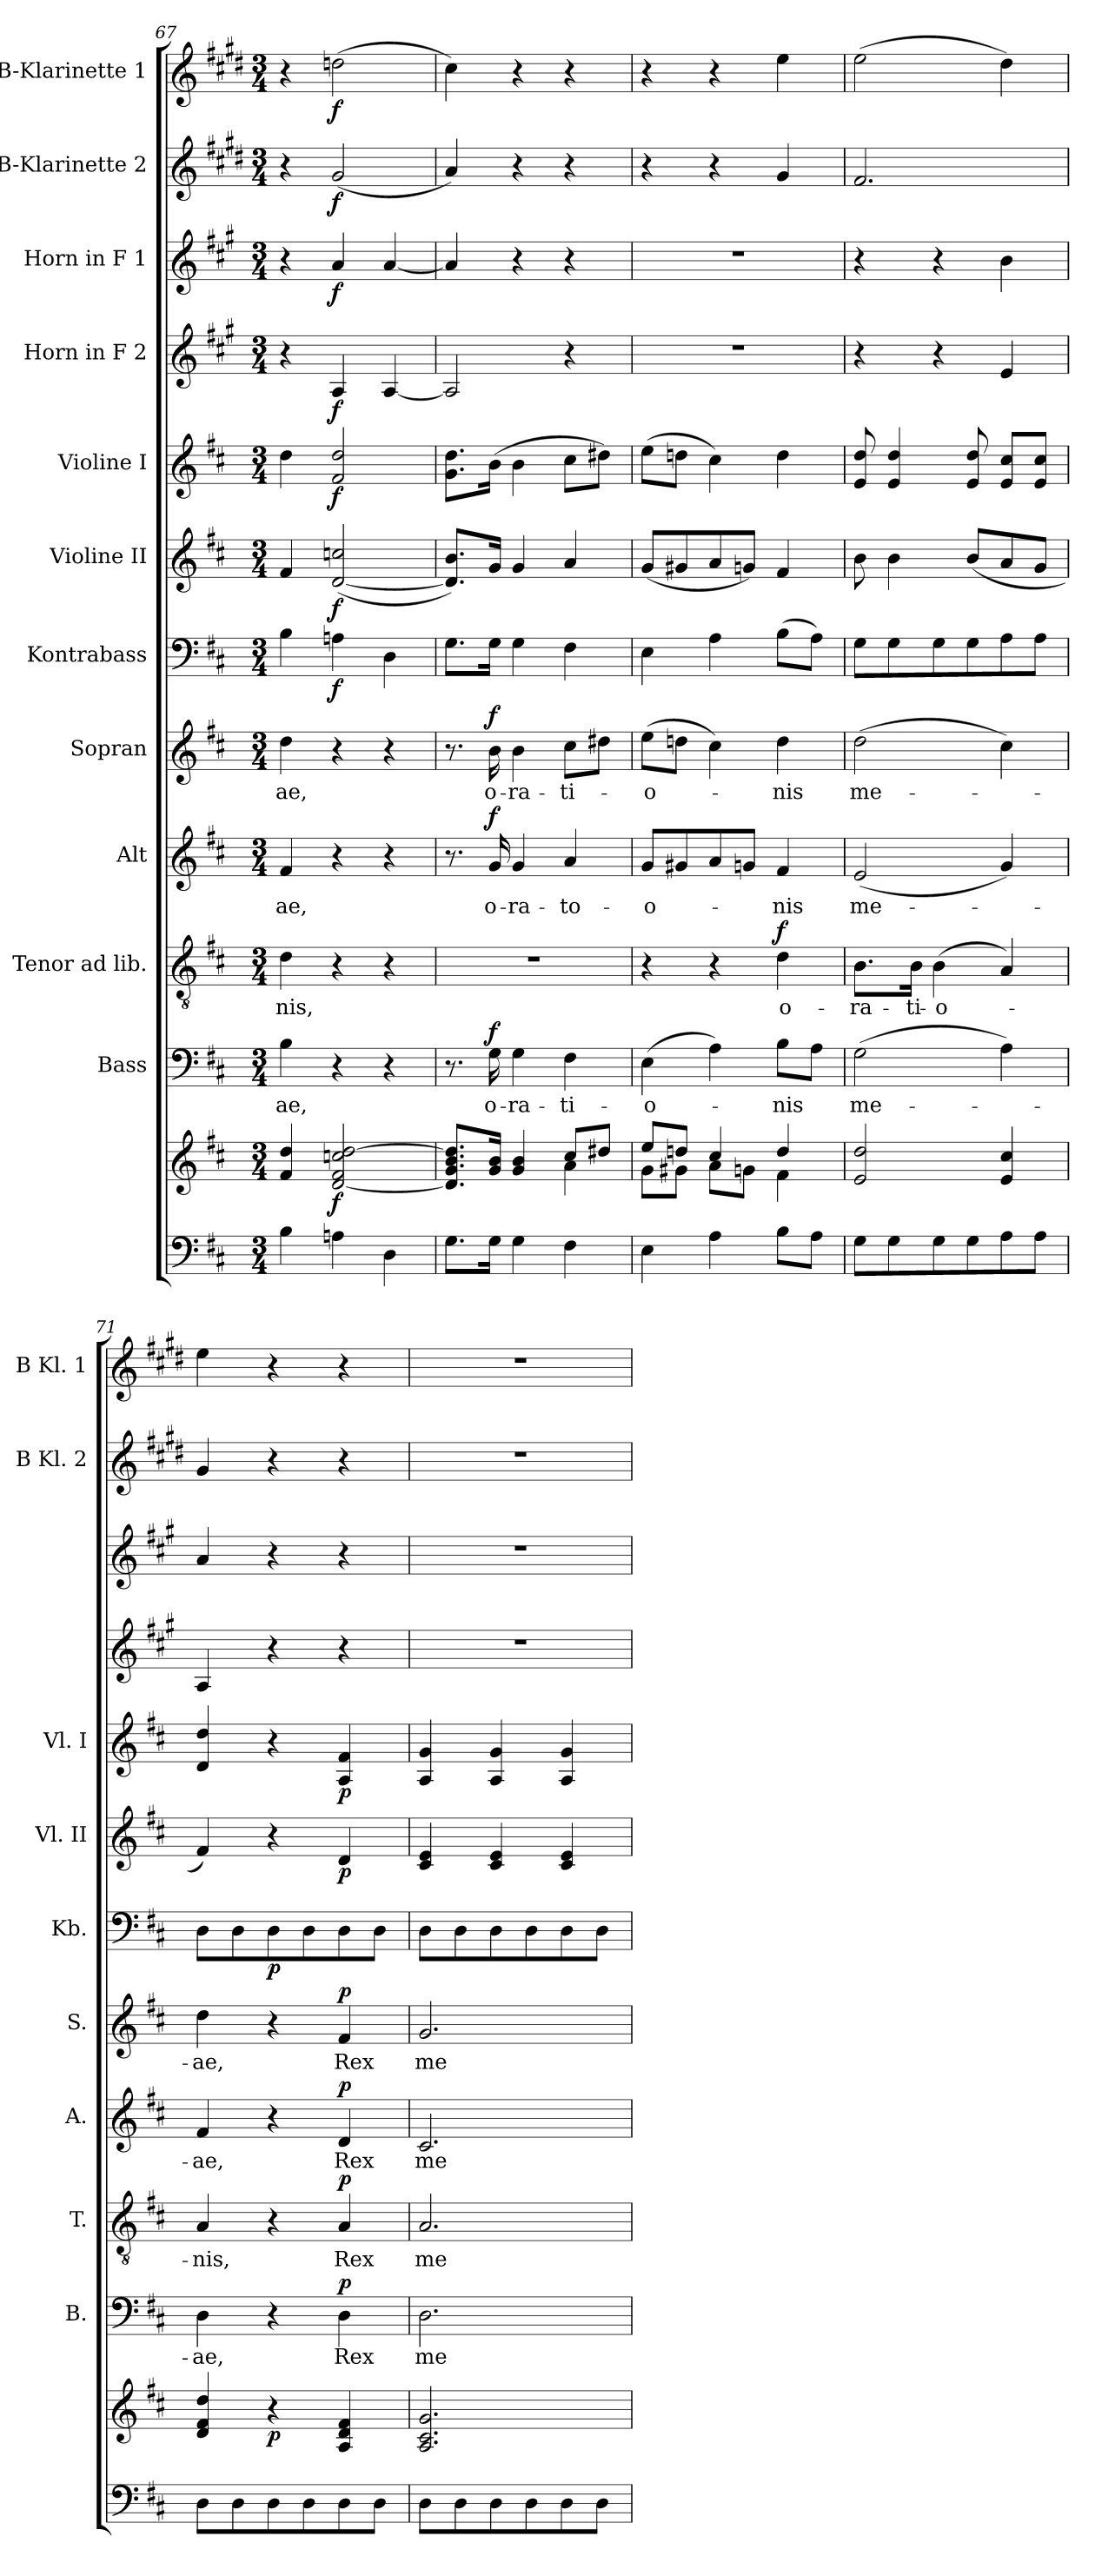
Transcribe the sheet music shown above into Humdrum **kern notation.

**kern	**kern	**dynam	**kern	**text	**dynam	**kern	**text	**dynam	**kern	**text	**dynam	**kern	**text	**dynam	**kern	**dynam	**kern	**dynam	**kern	**dynam	**kern	**dynam	**kern	**dynam	**kern	**dynam	**kern	**dynam
*part12	*part12	*part12	*part11	*part11	*part11	*part10	*part10	*part10	*part9	*part9	*part9	*part8	*part8	*part8	*part7	*part7	*part6	*part6	*part5	*part5	*part4	*part4	*part3	*part3	*part2	*part2	*part1	*part1
*staff13	*staff12	*staff12/13	*staff11	*staff11	*staff11	*staff10	*staff10	*staff10	*staff9	*staff9	*staff9	*staff8	*staff8	*staff8	*staff7	*staff7	*staff6	*staff6	*staff5	*staff5	*staff4	*staff4	*staff3	*staff3	*staff2	*staff2	*staff1	*staff1
*	*	*	*I"Bass	*	*	*I"Tenor ad lib.	*	*	*I"Alt	*	*	*I"Sopran	*	*	*I"Kontrabass	*	*I"Violine II	*	*I"Violine I	*	*I"Horn in F 2	*	*I"Horn in F 1	*	*I"B-Klarinette 2	*	*I"B-Klarinette 1	*
*	*	*	*I'B.	*	*	*I'T.	*	*	*I'A.	*	*	*I'S.	*	*	*I'Kb.	*	*I'Vl. II	*	*I'Vl. I	*	*	*	*	*	*I'B Kl. 2	*	*I'B Kl. 1	*
*clefF4	*clefG2	*	*clefF4	*	*	*clefGv2	*	*	*clefG2	*	*	*clefG2	*	*	*clefF4	*	*clefG2	*	*clefG2	*	*clefG2	*	*clefG2	*	*clefG2	*	*clefG2	*
*	*	*	*	*	*	*	*	*	*	*	*	*	*	*	*ITrd7c12	*	*	*	*	*	*ITrd4c7	*	*ITrd4c7	*	*ITrd1c2	*	*ITrd1c2	*
*k[f#c#]	*k[f#c#]	*	*k[f#c#]	*	*	*k[f#c#]	*	*	*k[f#c#]	*	*	*k[f#c#]	*	*	*k[f#c#]	*	*k[f#c#]	*	*k[f#c#]	*	*k[f#c#]	*	*k[f#c#]	*	*k[f#c#]	*	*k[f#c#]	*
*D:	*D:	*	*D:	*	*	*D:	*	*	*D:	*	*	*D:	*	*	*D:	*	*D:	*	*D:	*	*D:	*	*D:	*	*D:	*	*D:	*
*M3/4	*M3/4	*	*M3/4	*	*	*M3/4	*	*	*M3/4	*	*	*M3/4	*	*	*M3/4	*	*M3/4	*	*M3/4	*	*M3/4	*	*M3/4	*	*M3/4	*	*M3/4	*
=67	=67	=67	=67	=67	=67	=67	=67	=67	=67	=67	=67	=67	=67	=67	=67	=67	=67	=67	=67	=67	=67	=67	=67	=67	=67	=67	=67	=67
!	!	!	!	!LO:LY:b	!	!	!LO:LY:b	!	!	!LO:LY:b	!	!	!LO:LY:b	!	!	!	!	!	!	!	!	!	!	!	!	!	!	!
4B\	4f#/ 4dd/	.	4B\	-ae,	.	4d\	-nis,	.	4f#/	-ae,	.	4dd\	-ae,	.	4BB\	.	4f#/	.	4dd\	.	4r	.	4r	.	4r	.	4r	.
!	!	!LO:DY:b	!	!	!	!	!	!	!	!	!	!	!	!	!	!LO:DY:b	!	!LO:DY:b	!	!LO:DY:b	!	!LO:DY:b	!	!LO:DY:b	!	!LO:DY:b	!	!LO:DY:b
4An\	[2d/ 2f#/ 2ccn/ [2dd/	f	4r	.	.	4r	.	.	4r	.	.	4r	.	.	4AAn\	f	([2d/ 2ccn/	f	2f#/ 2dd/	f	4D/	f	4d/	f	(<2f#/	f	(>2ccn\	f
4D\	.	.	4r	.	.	4r	.	.	4r	.	.	4r	.	.	4DD\	.	.	.	.	.	[4D/	.	[4d/	.	.	.	.	.
=68	=68	=68	=68	=68	=68	=68	=68	=68	=68	=68	=68	=68	=68	=68	=68	=68	=68	=68	=68	=68	=68	=68	=68	=68	=68	=68	=68	=68
*	*^	*	*	*	*	*	*	*	*	*	*	*	*	*	*	*	*	*	*	*	*	*	*	*	*	*	*	*
8.G\L	8.d/] 8.g/ 8.b/ 8.dd/]L	2ryy	.	8.r	.	.	2.r	.	.	8.r	.	.	8.r	.	.	8.GG\L	.	8.d/] 8.b/L)	.	8.g\ 8.dd\L	.	2D/]	.	4d/]	.	4g/)	.	4b\)	.
!	!	!	!	!	!LO:LY:b	!LO:DY:a	!	!	!	!	!LO:LY:b	!LO:DY:a	!	!LO:LY:b	!LO:DY:a	!	!	!	!	!	!	!	!	!	!	!	!	!	!
16G\Jk	16g/ 16b/Jk	.	.	16G\	o-	f	.	.	.	16g/	o-	f	16b\	o-	f	16GG\Jk	.	16g/Jk	.	(>16b\Jk	.	.	.	.	.	.	.	.	.
!	!	!	!	!	!LO:LY:b	!	!	!	!	!	!LO:LY:b	!	!	!LO:LY:b	!	!	!	!	!	!	!	!	!	!	!	!	!	!	!
4G\	4g/ 4b/	.	.	4G\	-ra-	.	.	.	.	4g/	-ra-	.	4b\	-ra-	.	4GG\	.	4g/	.	4b\	.	.	.	4r	.	4r	.	4r	.
!	!	!	!	!	!LO:LY:b	!	!	!	!	!	!LO:LY:b	!	!	!LO:LY:b	!	!	!	!	!	!	!	!	!	!	!	!	!	!	!
4F#\	8cc#/L	4a\	.	4F#\	-ti-	.	.	.	.	4a/	-to-	.	8cc#\L	-ti-	.	4FF#\	.	4a/	.	8cc#\L	.	4r	.	4r	.	4r	.	4r	.
.	8dd#X/J	.	.	.	.	.	.	.	.	.	.	.	8dd#X\J	.	.	.	.	.	.	8dd#X\J)	.	.	.	.	.	.	.	.	.
=69	=69	=69	=69	=69	=69	=69	=69	=69	=69	=69	=69	=69	=69	=69	=69	=69	=69	=69	=69	=69	=69	=69	=69	=69	=69	=69	=69	=69	=69
!	!	!	!	!	!LO:LY:b	!	!	!	!	!	!LO:LY:b	!	!	!LO:LY:b	!	!	!	!	!	!	!	!	!	!	!	!	!	!	!
4E\	8ee/L	8g\L	.	(>4E\	-o-	.	4r	.	.	8g/L	-o-	.	(>8ee\L	-o-	.	4EE\	.	(<8g/L	.	(>8ee\L	.	2.r	.	2.r	.	4r	.	4r	.
.	8ddn/J	8g#X\J	.	.	.	.	.	.	.	8g#X/	.	.	8ddn\J	.	.	.	.	8g#X/	.	8ddn\J	.	.	.	.	.	.	.	.	.
4A\	4cc#/	8a\L	.	4A\)	.	.	4r	.	.	8a/	.	.	4cc#\)	.	.	4AA\	.	8a/	.	4cc#\)	.	.	.	.	.	4r	.	4r	.
.	.	8gn\J	.	.	.	.	.	.	.	8gn/J	.	.	.	.	.	.	.	8gn/J)	.	.	.	.	.	.	.	.	.	.	.
!	!	!	!	!	!LO:LY:b	!	!	!LO:LY:b	!LO:DY:a	!	!LO:LY:b	!	!	!LO:LY:b	!	!	!	!	!	!	!	!	!	!	!	!	!	!	!
8B\L	4dd/	4f#\	.	8B\L	-nis	.	4d\	o-	f	4f#/	-nis	.	4dd\	-nis	.	(>8BB\L	.	4f#/	.	4dd\	.	.	.	.	.	4f#/	.	4dd\	.
8A\J	.	.	.	8A\J	.	.	.	.	.	.	.	.	.	.	.	8AA\J)	.	.	.	.	.	.	.	.	.	.	.	.	.
*	*v	*v	*	*	*	*	*	*	*	*	*	*	*	*	*	*	*	*	*	*	*	*	*	*	*	*	*	*	*
=70	=70	=70	=70	=70	=70	=70	=70	=70	=70	=70	=70	=70	=70	=70	=70	=70	=70	=70	=70	=70	=70	=70	=70	=70	=70	=70	=70	=70
!	!	!	!	!LO:LY:b	!	!	!LO:LY:b	!	!	!LO:LY:b	!	!	!LO:LY:b	!	!	!	!	!	!	!	!	!	!	!	!	!	!	!
8G\L	2e/ 2dd/	.	(>2G\	me-	.	8.B\L	-ra-	.	(<2e/	me-	.	(>2dd\	me-	.	8GG\L	.	8b\	.	8e/ 8dd/	.	4r	.	4r	.	2.e/	.	(>2dd\	.
8G\	.	.	.	.	.	.	.	.	.	.	.	.	.	.	8GG\	.	4b\	.	4e/ 4dd/	.	.	.	.	.	.	.	.	.
!	!	!	!	!	!	!	!LO:LY:b	!	!	!	!	!	!	!	!	!	!	!	!	!	!	!	!	!	!	!	!	!
.	.	.	.	.	.	16B\Jk	-ti-	.	.	.	.	.	.	.	.	.	.	.	.	.	.	.	.	.	.	.	.	.
!	!	!	!	!	!	!	!LO:LY:b	!	!	!	!	!	!	!	!	!	!	!	!	!	!	!	!	!	!	!	!	!
8G\	.	.	.	.	.	(>4B\	-o-	.	.	.	.	.	.	.	8GG\	.	.	.	.	.	4r	.	4r	.	.	.	.	.
8G\	.	.	.	.	.	.	.	.	.	.	.	.	.	.	8GG\	.	(<8b/L	.	8e/ 8dd/	.	.	.	.	.	.	.	.	.
8A\	4e/ 4cc#/	.	4A\)	.	.	4A/)	.	.	4g/)	.	.	4cc#\)	.	.	8AA\	.	8a/	.	8e/ 8cc#/L	.	4A/	.	4e\	.	.	.	4cc#\)	.
8A\J	.	.	.	.	.	.	.	.	.	.	.	.	.	.	8AA\J	.	8g/J	.	8e/ 8cc#/J	.	.	.	.	.	.	.	.	.
!!LO:PB:g=z
=71	=71	=71	=71	=71	=71	=71	=71	=71	=71	=71	=71	=71	=71	=71	=71	=71	=71	=71	=71	=71	=71	=71	=71	=71	=71	=71	=71	=71
!	!	!	!	!LO:LY:b	!	!	!LO:LY:b	!	!	!LO:LY:b	!	!	!LO:LY:b	!	!	!	!	!	!	!	!	!	!	!	!	!	!	!
8D\L	4d/ 4f#/ 4dd/	.	4D\	-ae,	.	4A/	-nis,	.	4f#/	-ae,	.	4dd\	-ae,	.	8DD\L	.	4f#/)	.	4d/ 4dd/	.	4D/	.	4d/	.	4f#/	.	4dd\	.
8D\	.	.	.	.	.	.	.	.	.	.	.	.	.	.	8DD\	.	.	.	.	.	.	.	.	.	.	.	.	.
!	!	!LO:DY:b	!	!	!	!	!	!	!	!	!	!	!	!	!	!LO:DY:b	!	!	!	!	!	!	!	!	!	!	!	!
8D\	4r	p	4r	.	.	4r	.	.	4r	.	.	4r	.	.	8DD\	p	4r	.	4r	.	4r	.	4r	.	4r	.	4r	.
8D\	.	.	.	.	.	.	.	.	.	.	.	.	.	.	8DD\	.	.	.	.	.	.	.	.	.	.	.	.	.
!	!	!	!	!LO:LY:b	!LO:DY:a	!	!LO:LY:b	!LO:DY:a	!	!LO:LY:b	!LO:DY:a	!	!LO:LY:b	!LO:DY:a	!	!	!	!LO:DY:b	!	!LO:DY:b	!	!	!	!	!	!	!	!
8D\	4A/ 4d/ 4f#/	.	4D\	Rex	p	4A/	Rex	p	4d/	Rex	p	4f#/	Rex	p	8DD\	.	4d/	p	4A/ 4f#/	p	4r	.	4r	.	4r	.	4r	.
8D\J	.	.	.	.	.	.	.	.	.	.	.	.	.	.	8DD\J	.	.	.	.	.	.	.	.	.	.	.	.	.
=72	=72	=72	=72	=72	=72	=72	=72	=72	=72	=72	=72	=72	=72	=72	=72	=72	=72	=72	=72	=72	=72	=72	=72	=72	=72	=72	=72	=72
!	!	!	!	!LO:LY:b	!	!	!LO:LY:b	!	!	!LO:LY:b	!	!	!LO:LY:b	!	!	!	!	!	!	!	!	!	!	!	!	!	!	!
8D\L	2.A/ 2.c#/ 2.g/	.	2.D\	me-	.	2.A/	me-	.	2.c#/	me-	.	2.g/	me-	.	8DD\L	.	4c#/ 4e/	.	4A/ 4g/	.	2.r	.	2.r	.	2.r	.	2.r	.
8D\	.	.	.	.	.	.	.	.	.	.	.	.	.	.	8DD\	.	.	.	.	.	.	.	.	.	.	.	.	.
8D\	.	.	.	.	.	.	.	.	.	.	.	.	.	.	8DD\	.	4c#/ 4e/	.	4A/ 4g/	.	.	.	.	.	.	.	.	.
8D\	.	.	.	.	.	.	.	.	.	.	.	.	.	.	8DD\	.	.	.	.	.	.	.	.	.	.	.	.	.
8D\	.	.	.	.	.	.	.	.	.	.	.	.	.	.	8DD\	.	4c#/ 4e/	.	4A/ 4g/	.	.	.	.	.	.	.	.	.
8D\J	.	.	.	.	.	.	.	.	.	.	.	.	.	.	8DD\J	.	.	.	.	.	.	.	.	.	.	.	.	.
=	=	=	=	=	=	=	=	=	=	=	=	=	=	=	=	=	=	=	=	=	=	=	=	=	=	=	=	=
*-	*-	*-	*-	*-	*-	*-	*-	*-	*-	*-	*-	*-	*-	*-	*-	*-	*-	*-	*-	*-	*-	*-	*-	*-	*-	*-	*-	*-
